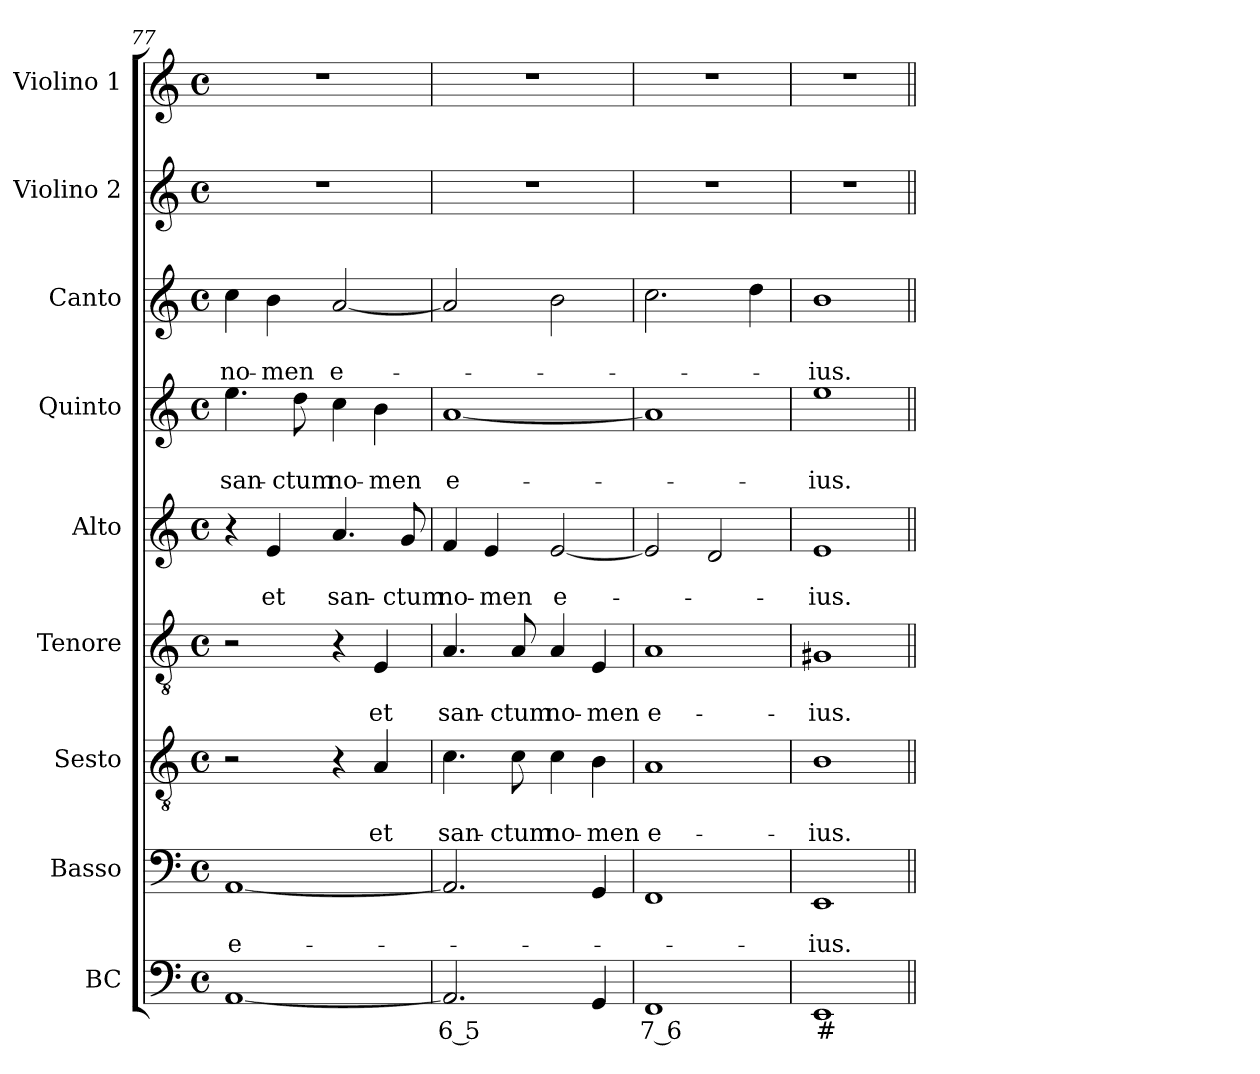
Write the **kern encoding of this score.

**kern	**text	**kern	**text	**text	**kern	**text	**text	**kern	**text	**text	**kern	**text	**text	**kern	**text	**text	**kern	**text	**text	**kern	**kern
*part9	*part9	*part8	*part8	*part8	*part7	*part7	*part7	*part6	*part6	*part6	*part5	*part5	*part5	*part4	*part4	*part4	*part3	*part3	*part3	*part2	*part1
*staff9	*staff9	*staff8	*staff8	*staff8	*staff7	*staff7	*staff7	*staff6	*staff6	*staff6	*staff5	*staff5	*staff5	*staff4	*staff4	*staff4	*staff3	*staff3	*staff3	*staff2	*staff1
*I"BC	*	*I"Basso	*	*	*I"Sesto	*	*	*I"Tenore	*	*	*I"Alto	*	*	*I"Quinto	*	*	*I"Canto	*	*	*I"Violino 2	*I"Violino 1
*I'Bc	*	*I'B	*	*	*I'S	*	*	*I'T	*	*	*I'A	*	*	*I'Q	*	*	*I'C	*	*	*I'V2	*I'V1
*clefF4	*	*clefF4	*	*	*clefGv2	*	*	*clefGv2	*	*	*clefG2	*	*	*clefG2	*	*	*clefG2	*	*	*clefG2	*clefG2
*k[]	*	*k[]	*	*	*k[]	*	*	*k[]	*	*	*k[]	*	*	*k[]	*	*	*k[]	*	*	*k[]	*k[]
*C:	*	*C:	*	*	*C:	*	*	*C:	*	*	*C:	*	*	*C:	*	*	*C:	*	*	*C:	*C:
*M4/4	*	*M4/4	*	*	*M4/4	*	*	*M4/4	*	*	*M4/4	*	*	*M4/4	*	*	*M4/4	*	*	*M4/4	*M4/4
*met(c)	*	*met(c)	*	*	*met(c)	*	*	*met(c)	*	*	*met(c)	*	*	*met(c)	*	*	*met(c)	*	*	*met(c)	*met(c)
=77	=77	=77	=77	=77	=77	=77	=77	=77	=77	=77	=77	=77	=77	=77	=77	=77	=77	=77	=77	=77	=77
!	!	!	!	!LO:LY:b	!	!	!	!	!	!	!	!	!	!	!	!LO:LY:b	!	!	!LO:LY:b	!	!
[1AA	.	[1AA	.	e-	2r	.	.	2r	.	.	4r	.	.	4.ee\	.	san-	4cc\	.	no-	1r	1r
!	!	!	!	!	!	!	!	!	!	!	!	!	!LO:LY:b	!	!	!	!	!	!LO:LY:b	!	!
.	.	.	.	.	.	.	.	.	.	.	4e/	.	et	.	.	.	4b\	.	-men	.	.
!	!	!	!	!	!	!	!	!	!	!	!	!	!	!	!	!LO:LY:b	!	!	!	!	!
.	.	.	.	.	.	.	.	.	.	.	.	.	.	8dd\	.	-ctum	.	.	.	.	.
!	!	!	!	!	!	!	!	!	!	!	!	!	!LO:LY:b	!	!	!LO:LY:b	!	!	!LO:LY:b	!	!
.	.	.	.	.	4r	.	.	4r	.	.	4.a/	.	san-	4cc\	.	no-	[2a/	.	e-	.	.
!	!	!	!	!	!	!	!LO:LY:b	!	!	!LO:LY:b	!	!	!	!	!	!LO:LY:b	!	!	!	!	!
.	.	.	.	.	4A/	.	et	4E/	.	et	.	.	.	4b\	.	-men	.	.	.	.	.
!	!	!	!	!	!	!	!	!	!	!	!	!	!LO:LY:b	!	!	!	!	!	!	!	!
.	.	.	.	.	.	.	.	.	.	.	8g/	.	-ctum	.	.	.	.	.	.	.	.
=78	=78	=78	=78	=78	=78	=78	=78	=78	=78	=78	=78	=78	=78	=78	=78	=78	=78	=78	=78	=78	=78
!	!LO:LY:b	!	!	!	!	!	!LO:LY:b	!	!	!LO:LY:b	!	!	!LO:LY:b	!	!	!LO:LY:b	!	!	!	!	!
2.AA/]	6 5	2.AA/]	.	.	4.c\	.	san-	4.A/	.	san-	4f/	.	no-	[1a	.	e-	2a/]	.	.	1r	1r
!	!	!	!	!	!	!	!	!	!	!	!	!	!LO:LY:b	!	!	!	!	!	!	!	!
.	.	.	.	.	.	.	.	.	.	.	4e/	.	-men	.	.	.	.	.	.	.	.
!	!	!	!	!	!	!	!LO:LY:b	!	!	!LO:LY:b	!	!	!	!	!	!	!	!	!	!	!
.	.	.	.	.	8c\	.	-ctum	8A/	.	-ctum	.	.	.	.	.	.	.	.	.	.	.
!	!	!	!	!	!	!	!LO:LY:b	!	!	!LO:LY:b	!	!	!LO:LY:b	!	!	!	!	!	!	!	!
.	.	.	.	.	4c\	.	no-	4A/	.	no-	[2e/	.	e-	.	.	.	2b\	.	.	.	.
!	!	!	!	!	!	!	!LO:LY:b	!	!	!LO:LY:b	!	!	!	!	!	!	!	!	!	!	!
4GG/	.	4GG/	.	.	4B\	.	-men	4E/	.	-men	.	.	.	.	.	.	.	.	.	.	.
=79	=79	=79	=79	=79	=79	=79	=79	=79	=79	=79	=79	=79	=79	=79	=79	=79	=79	=79	=79	=79	=79
!	!LO:LY:b	!	!	!	!	!	!LO:LY:b	!	!	!LO:LY:b	!	!	!	!	!	!	!	!	!	!	!
1FF	7 6	1FF	.	.	1A	.	e-	1A	.	e-	2e/]	.	.	1a]	.	.	2.cc\	.	.	1r	1r
.	.	.	.	.	.	.	.	.	.	.	2d/	.	.	.	.	.	.	.	.	.	.
.	.	.	.	.	.	.	.	.	.	.	.	.	.	.	.	.	4dd\	.	.	.	.
=80	=80	=80	=80	=80	=80	=80	=80	=80	=80	=80	=80	=80	=80	=80	=80	=80	=80	=80	=80	=80	=80
!	!LO:LY:b	!	!	!LO:LY:b	!	!	!LO:LY:b	!	!	!LO:LY:b	!	!	!LO:LY:b	!	!	!LO:LY:b	!	!	!LO:LY:b	!	!
1EE	#	1EE	.	-ius.	1B	.	-ius.	1G#X	.	-ius.	1e	.	-ius.	1ee	.	-ius.	1b	.	-ius.	1r	1r
=||	=||	=||	=||	=||	=||	=||	=||	=||	=||	=||	=||	=||	=||	=||	=||	=||	=||	=||	=||	=||	=||
*-	*-	*-	*-	*-	*-	*-	*-	*-	*-	*-	*-	*-	*-	*-	*-	*-	*-	*-	*-	*-	*-
